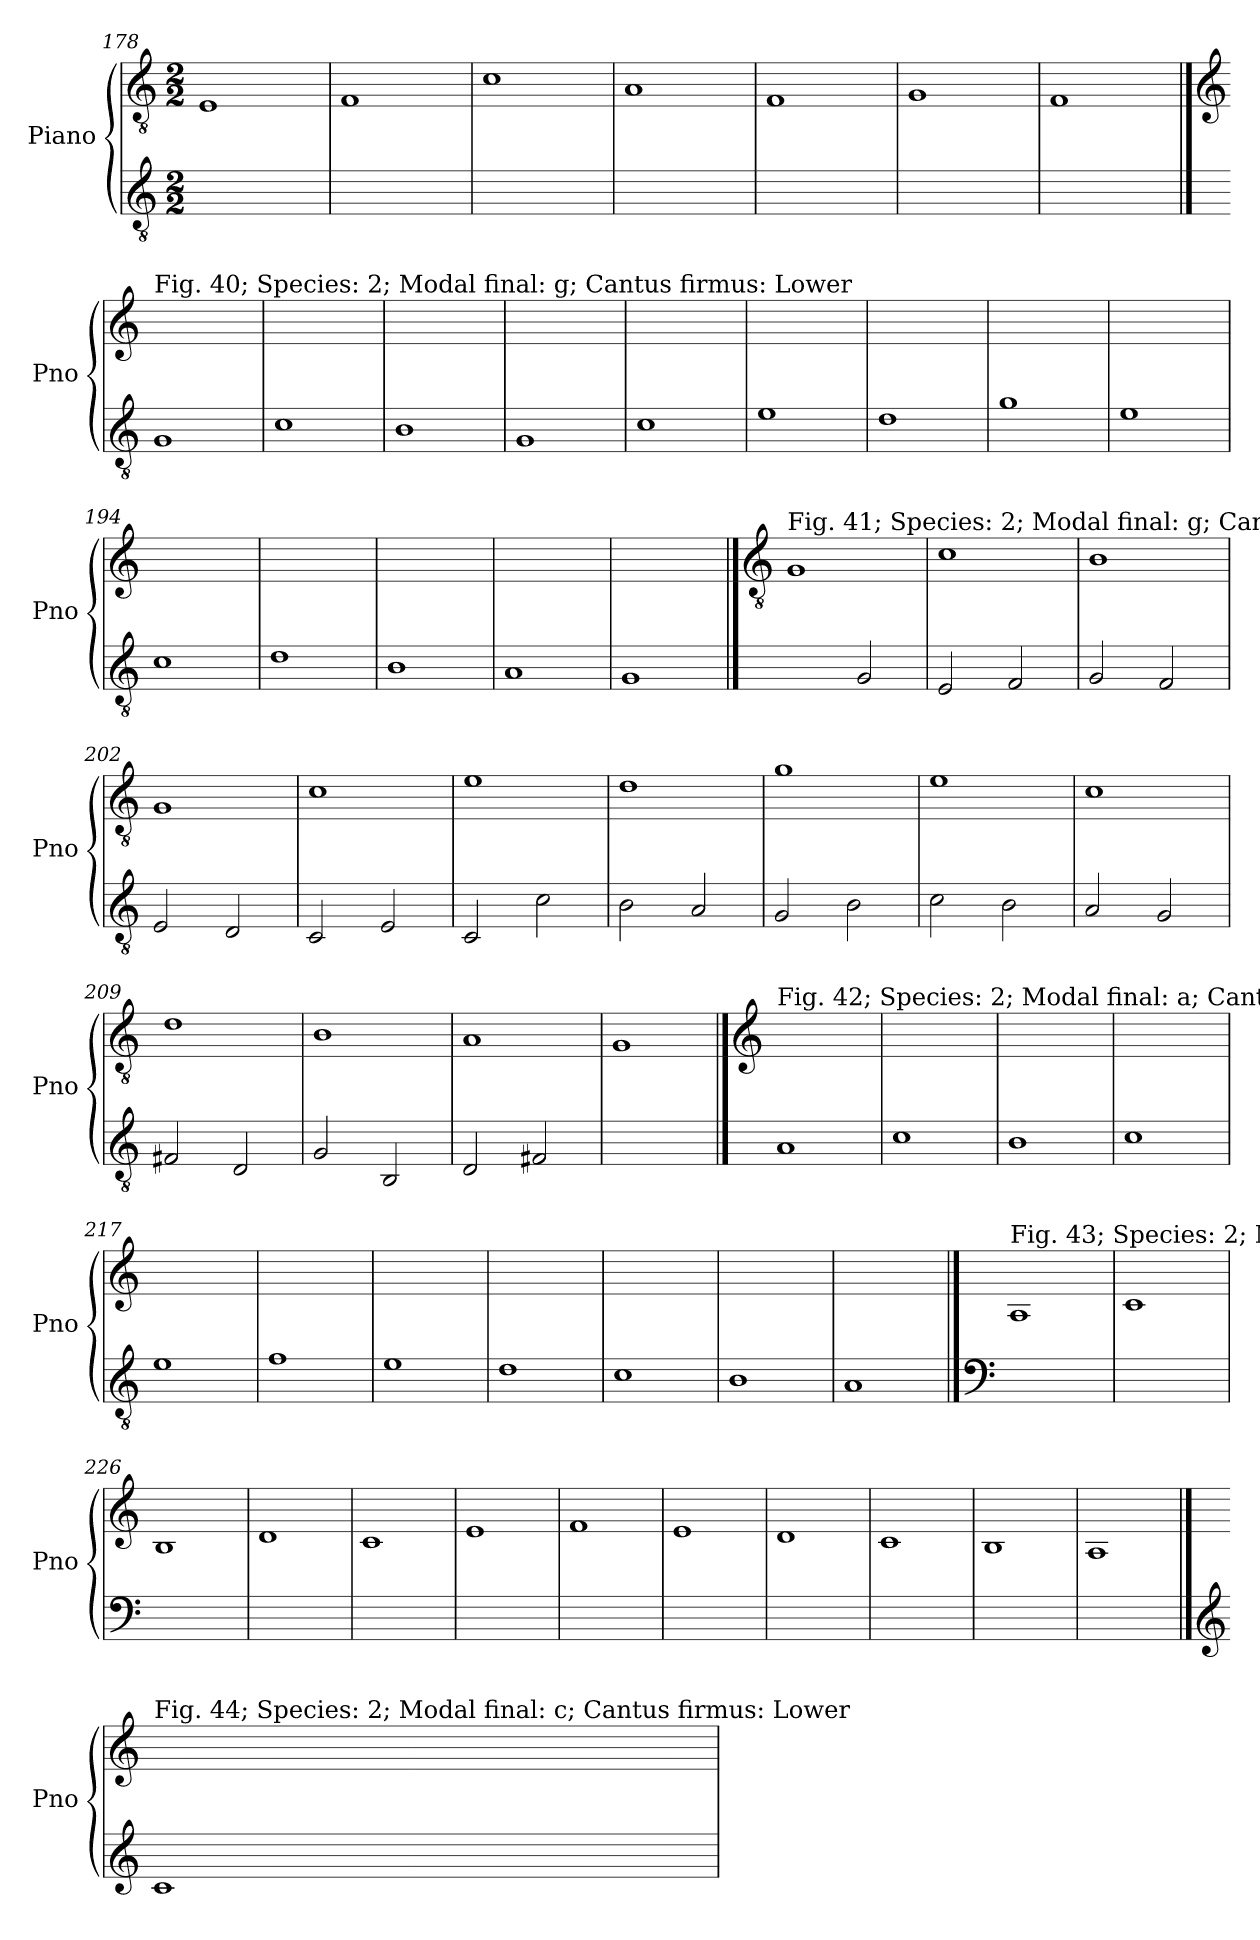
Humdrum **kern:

**kern	**kern
*part2	*part1
*staff2	*staff1
*I"Piano	*I"Piano
*I'Pno	*I'Pno
*clefGv2	*clefGv2
*k[]	*k[]
*M2/2	*M2/2
=178	=178
1ryy	1E
!!LO:LB:g=z
=179	=179
1ryy	1F
=180	=180
1ryy	1c
=181	=181
1ryy	1A
=182	=182
1ryy	1F
=183	=183
1ryy	1G
=184	=184
1ryy	1F
!!LO:PB:g=z
==185	==185
*	*clefG2
!	!LO:TX:a:t=Fig. 40; Species&colon; 2; Modal final&colon; g; Cantus firmus&colon; Lower
1G	1ryy
=186	=186
1c	1ryy
=187	=187
1B	1ryy
=188	=188
1G	1ryy
=189	=189
1c	1ryy
=190	=190
1e	1ryy
=191	=191
1d	1ryy
!!LO:LB:g=z
=192	=192
1g	1ryy
=193	=193
1e	1ryy
=194	=194
1c	1ryy
=195	=195
1d	1ryy
=196	=196
1B	1ryy
=197	=197
1A	1ryy
=198	=198
1G	1ryy
!!LO:LB:g=z
==199	==199
*	*clefGv2
!	!LO:TX:a:t=Fig. 41; Species&colon; 2; Modal final&colon; g; Cantus firmus&colon; Upper
2ryy	1G
2G/	.
=200	=200
2E/	1c
2F/	.
=201	=201
2G/	1B
2F/	.
=202	=202
2E/	1G
2D/	.
=203	=203
2C/	1c
2E/	.
=204	=204
2C/	1e
2c\	.
=205	=205
2B\	1d
2A/	.
!!LO:LB:g=z
=206	=206
2G/	1g
2B\	.
=207	=207
2c\	1e
2B\	.
=208	=208
2A/	1c
2G/	.
=209	=209
2F#X/	1d
2D/	.
=210	=210
2G/	1B
2BB/	.
=211	=211
2D/	1A
2F#X/	.
=212	=212
1ryy	1G
!!LO:LB:g=z
==213	==213
*	*clefG2
!	!LO:TX:a:t=Fig. 42; Species&colon; 2; Modal final&colon; a; Cantus firmus&colon; Lower
1A	1ryy
=214	=214
1c	1ryy
=215	=215
1B	1ryy
=216	=216
1c	1ryy
=217	=217
1e	1ryy
=218	=218
1f	1ryy
!!LO:LB:g=z
=219	=219
1e	1ryy
=220	=220
1d	1ryy
=221	=221
1c	1ryy
=222	=222
1B	1ryy
=223	=223
1A	1ryy
!!LO:PB:g=z
==224	==224
*clefF4	*
!	!LO:TX:a:t=Fig. 43; Species&colon; 2; Modal final&colon; a; Cantus firmus&colon; Upper
1ryy	1A
=225	=225
1ryy	1c
=226	=226
1ryy	1B
=227	=227
1ryy	1d
=228	=228
1ryy	1c
=229	=229
1ryy	1e
!!LO:LB:g=z
=230	=230
1ryy	1f
=231	=231
1ryy	1e
=232	=232
1ryy	1d
=233	=233
1ryy	1c
=234	=234
1ryy	1B
=235	=235
1ryy	1A
!!LO:LB:g=z
==236	==236
*clefG2	*
!	!LO:TX:a:t=Fig. 44; Species&colon; 2; Modal final&colon; c; Cantus firmus&colon; Lower
1c	1ryy
=	=
*-	*-
